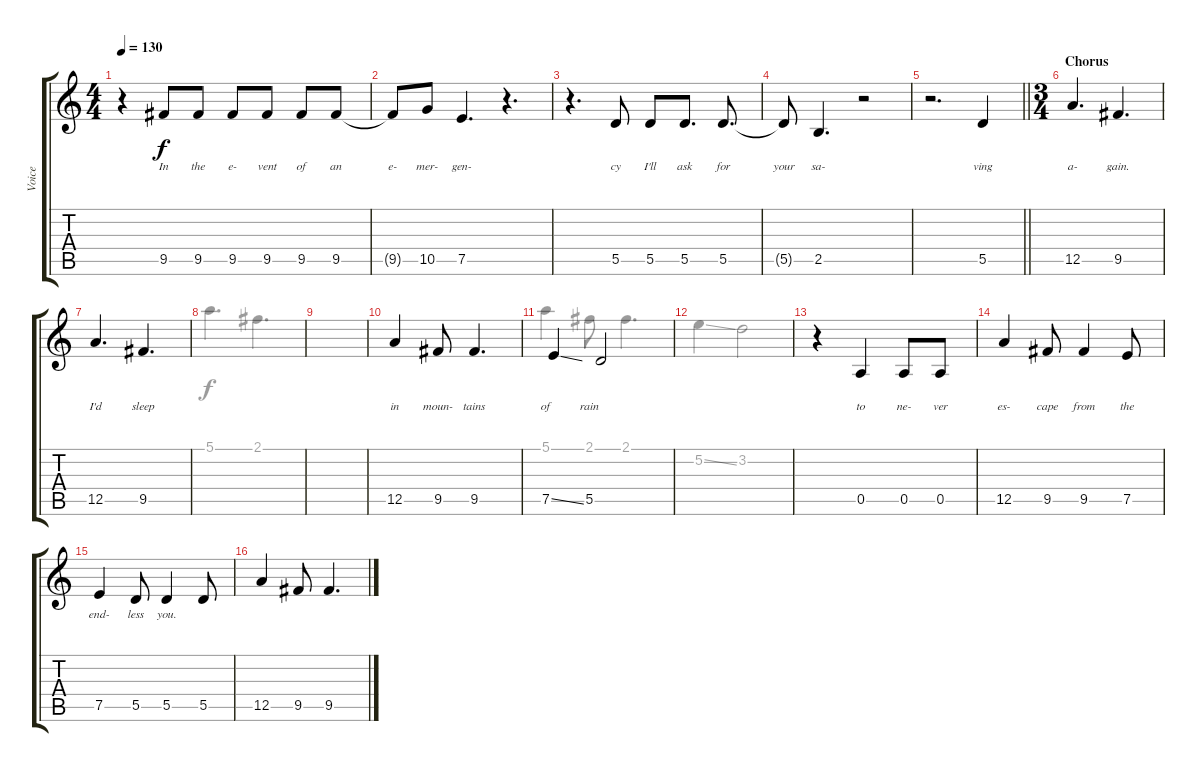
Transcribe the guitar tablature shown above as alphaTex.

\track ("Voice" "Voice") {instrument acousticguitarnylon}
\staff {score tabs}
\tuning (E4 B3 G3 D3 A2 E2) {hide}
\voice
\ts (4 4)
\tempo 130
\clef g2
\ks c
r.4{dy f} 9.5.8{lyrics (0 "In") lyrics (1 "") lyrics (2 "") lyrics (3 "") lyrics (4 "")} 9.5.8{lyrics (0 "the") lyrics (1 "") lyrics (2 "") lyrics (3 "") lyrics (4 "")} 9.5.8{lyrics (0 "e-") lyrics (1 "") lyrics (2 "") lyrics (3 "") lyrics (4 "")} 9.5.8{lyrics (0 "vent") lyrics (1 "") lyrics (2 "") lyrics (3 "") lyrics (4 "")} 9.5.8{lyrics (0 "of") lyrics (1 "") lyrics (2 "") lyrics (3 "") lyrics (4 "")} 9.5.8{lyrics (0 "an") lyrics (1 "") lyrics (2 "") lyrics (3 "") lyrics (4 "")} |
9.5{t}.8{lyrics (0 "e-") lyrics (1 "") lyrics (2 "") lyrics (3 "") lyrics (4 "")} 10.5.8{lyrics (0 "mer-") lyrics (1 "") lyrics (2 "") lyrics (3 "") lyrics (4 "")} 7.5.4{d lyrics (0 "gen-") lyrics (1 "") lyrics (2 "") lyrics (3 "") lyrics (4 "")} r.4{d} |
r.4{d} 5.5.8{lyrics (0 "cy") lyrics (1 "") lyrics (2 "") lyrics (3 "") lyrics (4 "")} 5.5.8{lyrics (0 "I'll") lyrics (1 "") lyrics (2 "") lyrics (3 "") lyrics (4 "")} 5.5.8{d lyrics (0 "ask") lyrics (1 "") lyrics (2 "") lyrics (3 "") lyrics (4 "")} 5.5.8{d lyrics (0 "for") lyrics (1 "") lyrics (2 "") lyrics (3 "") lyrics (4 "")} |
5.5{t}.8{lyrics (0 "your") lyrics (1 "") lyrics (2 "") lyrics (3 "") lyrics (4 "")} 2.5.4{d lyrics (0 "sa-") lyrics (1 "") lyrics (2 "") lyrics (3 "") lyrics (4 "")} r.2 |
\barLineRight lightlight
r.2{d} 5.5.4{lyrics (0 "ving") lyrics (1 "") lyrics (2 "") lyrics (3 "") lyrics (4 "")} |
\ts (3 4)
\section ("" "Chorus")
12.5.4{d lyrics (0 "a-") lyrics (1 "") lyrics (2 "") lyrics (3 "") lyrics (4 "")} 9.5.4{d lyrics (0 "gain.") lyrics (1 "") lyrics (2 "") lyrics (3 "") lyrics (4 "")} |
12.5.4{d lyrics (0 "I'd") lyrics (1 "") lyrics (2 "") lyrics (3 "") lyrics (4 "")} 9.5.4{d lyrics (0 "sleep") lyrics (1 "") lyrics (2 "") lyrics (3 "") lyrics (4 "")} |
|
|
12.5.4{lyrics (0 "in") lyrics (1 "") lyrics (2 "") lyrics (3 "") lyrics (4 "")} 9.5.8{lyrics (0 "moun-") lyrics (1 "") lyrics (2 "") lyrics (3 "") lyrics (4 "")} 9.5.4{d lyrics (0 "tains") lyrics (1 "") lyrics (2 "") lyrics (3 "") lyrics (4 "")} |
7.5{ss}.4{lyrics (0 "of") lyrics (1 "") lyrics (2 "") lyrics (3 "") lyrics (4 "")} 5.5.2{lyrics (0 "rain") lyrics (1 "") lyrics (2 "") lyrics (3 "") lyrics (4 "")} |
|
r.4 0.5.4{lyrics (0 "to") lyrics (1 "") lyrics (2 "") lyrics (3 "") lyrics (4 "")} 0.5.8{lyrics (0 "ne-") lyrics (1 "") lyrics (2 "") lyrics (3 "") lyrics (4 "")} 0.5.8{lyrics (0 "ver") lyrics (1 "") lyrics (2 "") lyrics (3 "") lyrics (4 "")} |
12.5.4{lyrics (0 "es-") lyrics (1 "") lyrics (2 "") lyrics (3 "") lyrics (4 "")} 9.5.8{lyrics (0 "cape") lyrics (1 "") lyrics (2 "") lyrics (3 "") lyrics (4 "")} 9.5.4{lyrics (0 "from") lyrics (1 "") lyrics (2 "") lyrics (3 "") lyrics (4 "")} 7.5.8{lyrics (0 "the") lyrics (1 "") lyrics (2 "") lyrics (3 "") lyrics (4 "")} |
7.5.4{lyrics (0 "end-") lyrics (1 "") lyrics (2 "") lyrics (3 "") lyrics (4 "")} 5.5.8{lyrics (0 "less") lyrics (1 "") lyrics (2 "") lyrics (3 "") lyrics (4 "")} 5.5.4{lyrics (0 "you.") lyrics (1 "") lyrics (2 "") lyrics (3 "") lyrics (4 "")} 5.5.8 |
12.5.4 9.5.8 9.5.4{d}
\voice
\clef g2
\ottava regular
\simile none
\ks c
|
|
|
|
\barLineRight lightlight
|
|
|
5.1.4{d} 2.1.4{d} |
|
|
5.1.4 2.1.8 2.1.4{d} |
5.2{ss}.4 3.2.2 |
|
|
|
